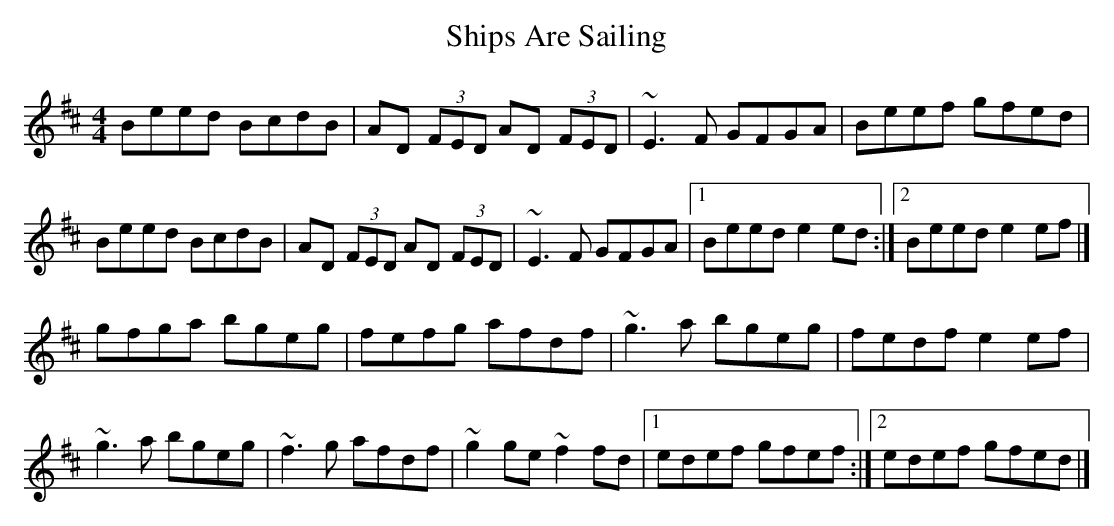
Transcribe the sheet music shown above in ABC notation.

X:1
T:Ships Are Sailing
L:1/8
M:4/4
K:Edor
Beed BcdB|AD (3FED AD (3FED|~E3F GFGA|Beef gfed|
Beed BcdB|AD (3FED AD (3FED|~E3F GFGA|1 Beed e2ed:|2 Beed e2ef|]
gfga bgeg|fefg afdf|~g3a bgeg|fedf e2ef|
~g3a bgeg|~f3g afdf|~g2 ge ~f2 fd|1 edef gfef:|2 edef gfed|]
